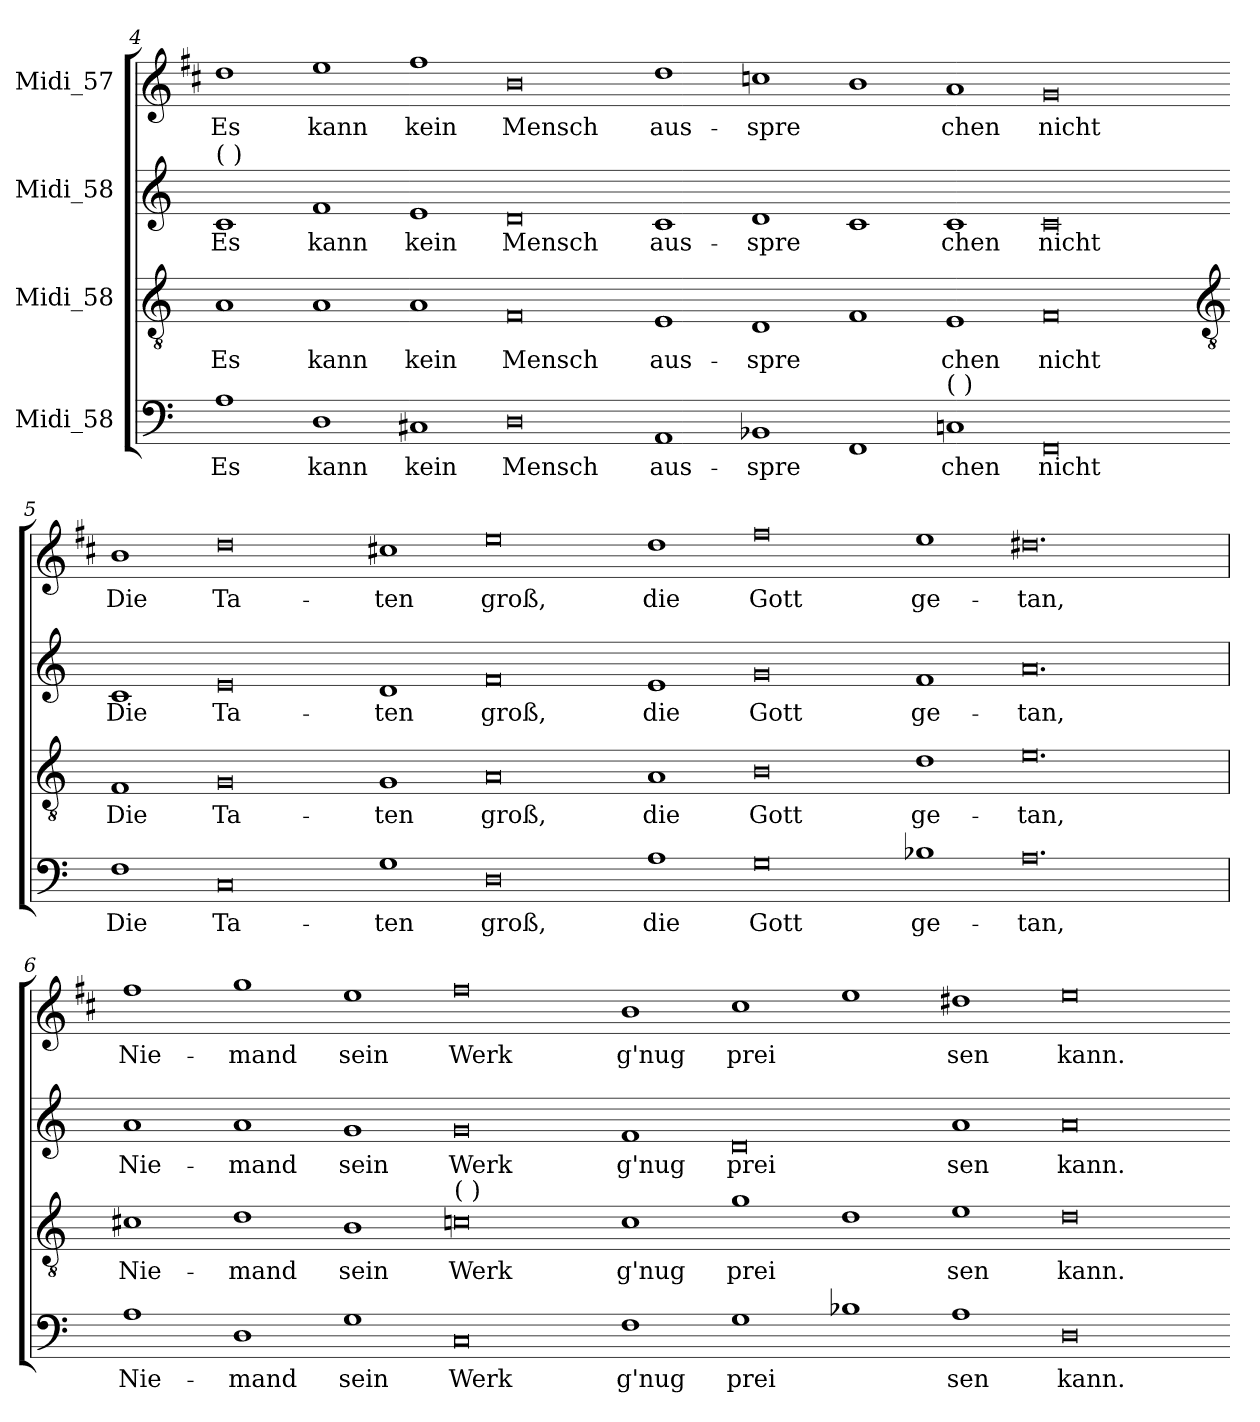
**kern	**text	**kern	**text	**kern	**text	**kern	**text
*part4	*part4	*part3	*part3	*part2	*part2	*part1	*part1
*staff4	*staff4	*staff3	*staff3	*staff2	*staff2	*staff1	*staff1
*I"Midi_58	*	*I"Midi_58	*	*I"Midi_58	*	*I"Midi_57	*
*clefF4	*	*clefGv2	*	*clefG2	*	*clefG2	*
*	*	*	*	*	*	*ITrd1c2	*
*k[]	*	*k[]	*	*k[]	*	*k[]	*
*C:	*	*C:	*	*C:	*	*C:	*
=4	=4	=4	=4	=4	=4	=4	=4
!	!	!	!	!LO:TX:a:t=(  )	!	!	!
!	!LO:LY:b	!	!LO:LY:b	!	!LO:LY:b	!	!LO:LY:b
1A	Es	1A	Es	1c	Es	1cc	Es
!	!LO:LY:b	!	!LO:LY:b	!	!LO:LY:b	!	!LO:LY:b
1D	kann	1A	kann	1f	kann	1dd	kann
!	!LO:LY:b	!	!LO:LY:b	!	!LO:LY:b	!	!LO:LY:b
1C#X	kein	1A	kein	1e	kein	1ee	kein
!	!LO:LY:b	!	!LO:LY:b	!	!LO:LY:b	!	!LO:LY:b
0D	Mensch	0F	Mensch	0d	Mensch	0a	Mensch
!	!LO:LY:b	!	!LO:LY:b	!	!LO:LY:b	!	!LO:LY:b
1AA	aus-	1E	aus-	1c	aus-	1cc	aus-
!	!LO:LY:b	!	!LO:LY:b	!	!LO:LY:b	!	!LO:LY:b
1BB-X	-spre	1D	-spre	1d	-spre	1b-X	-spre
1FF	.	1F	.	1c	.	1a	.
!LO:TX:a:t=(  )	!	!	!	!	!	!	!
!	!LO:LY:b	!	!LO:LY:b	!	!LO:LY:b	!	!LO:LY:b
1C	chen	1E	chen	1c	chen	1g	chen
!	!LO:LY:b	!	!LO:LY:b	!	!LO:LY:b	!	!LO:LY:b
0FF	nicht	0F	nicht	0c	nicht	0f	nicht
!!LO:LB:g=z
=5-	=5-	=5-	=5-	=5-	=5-	=5-	=5-
*	*	*clefGv2	*	*	*	*	*
!	!LO:LY:b	!	!LO:LY:b	!	!LO:LY:b	!	!LO:LY:b
1F	Die	1F	Die	1c	Die	1a	Die
!	!LO:LY:b	!	!LO:LY:b	!	!LO:LY:b	!	!LO:LY:b
0C	Ta-	0G	Ta-	0e	Ta-	0cc	Ta-
!	!LO:LY:b	!	!LO:LY:b	!	!LO:LY:b	!	!LO:LY:b
1G	-ten	1G	-ten	1d	-ten	1b	-ten
!	!LO:LY:b	!	!LO:LY:b	!	!LO:LY:b	!	!LO:LY:b
0D	groß,	0A	groß,	0f	groß,	0dd	groß,
!	!LO:LY:b	!	!LO:LY:b	!	!LO:LY:b	!	!LO:LY:b
1A	die	1A	die	1e	die	1cc	die
!	!LO:LY:b	!	!LO:LY:b	!	!LO:LY:b	!	!LO:LY:b
0G	Gott	0B	Gott	0g	Gott	0ee	Gott
!	!LO:LY:b	!	!LO:LY:b	!	!LO:LY:b	!	!LO:LY:b
1B-X	ge-	1d	ge-	1f	ge-	1dd	ge-
!	!LO:LY:b	!	!LO:LY:b	!	!LO:LY:b	!	!LO:LY:b
0.A	-tan,	0.e	-tan,	0.a	-tan,	0.cc#X	-tan,
=6	=6	=6	=6	=6	=6	=6	=6
!	!LO:LY:b	!	!LO:LY:b	!	!LO:LY:b	!	!LO:LY:b
1A	Nie-	1c#X	Nie-	1a	Nie-	1ee	Nie-
!	!LO:LY:b	!	!LO:LY:b	!	!LO:LY:b	!	!LO:LY:b
1D	-mand	1d	-mand	1a	-mand	1ff	-mand
!	!LO:LY:b	!	!LO:LY:b	!	!LO:LY:b	!	!LO:LY:b
1G	sein	1B	sein	1g	sein	1dd	sein
!	!	!LO:TX:a:t=(  )	!	!	!	!	!
!	!LO:LY:b	!	!LO:LY:b	!	!LO:LY:b	!	!LO:LY:b
0C	Werk	0c	Werk	0g	Werk	0ee	Werk
!	!LO:LY:b	!	!LO:LY:b	!	!LO:LY:b	!	!LO:LY:b
1F	g'nug	1c	g'nug	1f	g'nug	1a	g'nug
!	!LO:LY:b	!	!LO:LY:b	!	!LO:LY:b	!	!LO:LY:b
1G	prei	1g	prei	0d	prei	1b	prei
1B-X	.	1d	.	.	.	1dd	.
!	!LO:LY:b	!	!LO:LY:b	!	!LO:LY:b	!	!LO:LY:b
1A	sen	1e	sen	1a	sen	1cc#X	sen
!	!LO:LY:b	!	!LO:LY:b	!	!LO:LY:b	!	!LO:LY:b
0D	kann.	0d	kann.	0a	kann.	0dd	kann.
=-	=-	=-	=-	=-	=-	=-	=-
*-	*-	*-	*-	*-	*-	*-	*-
